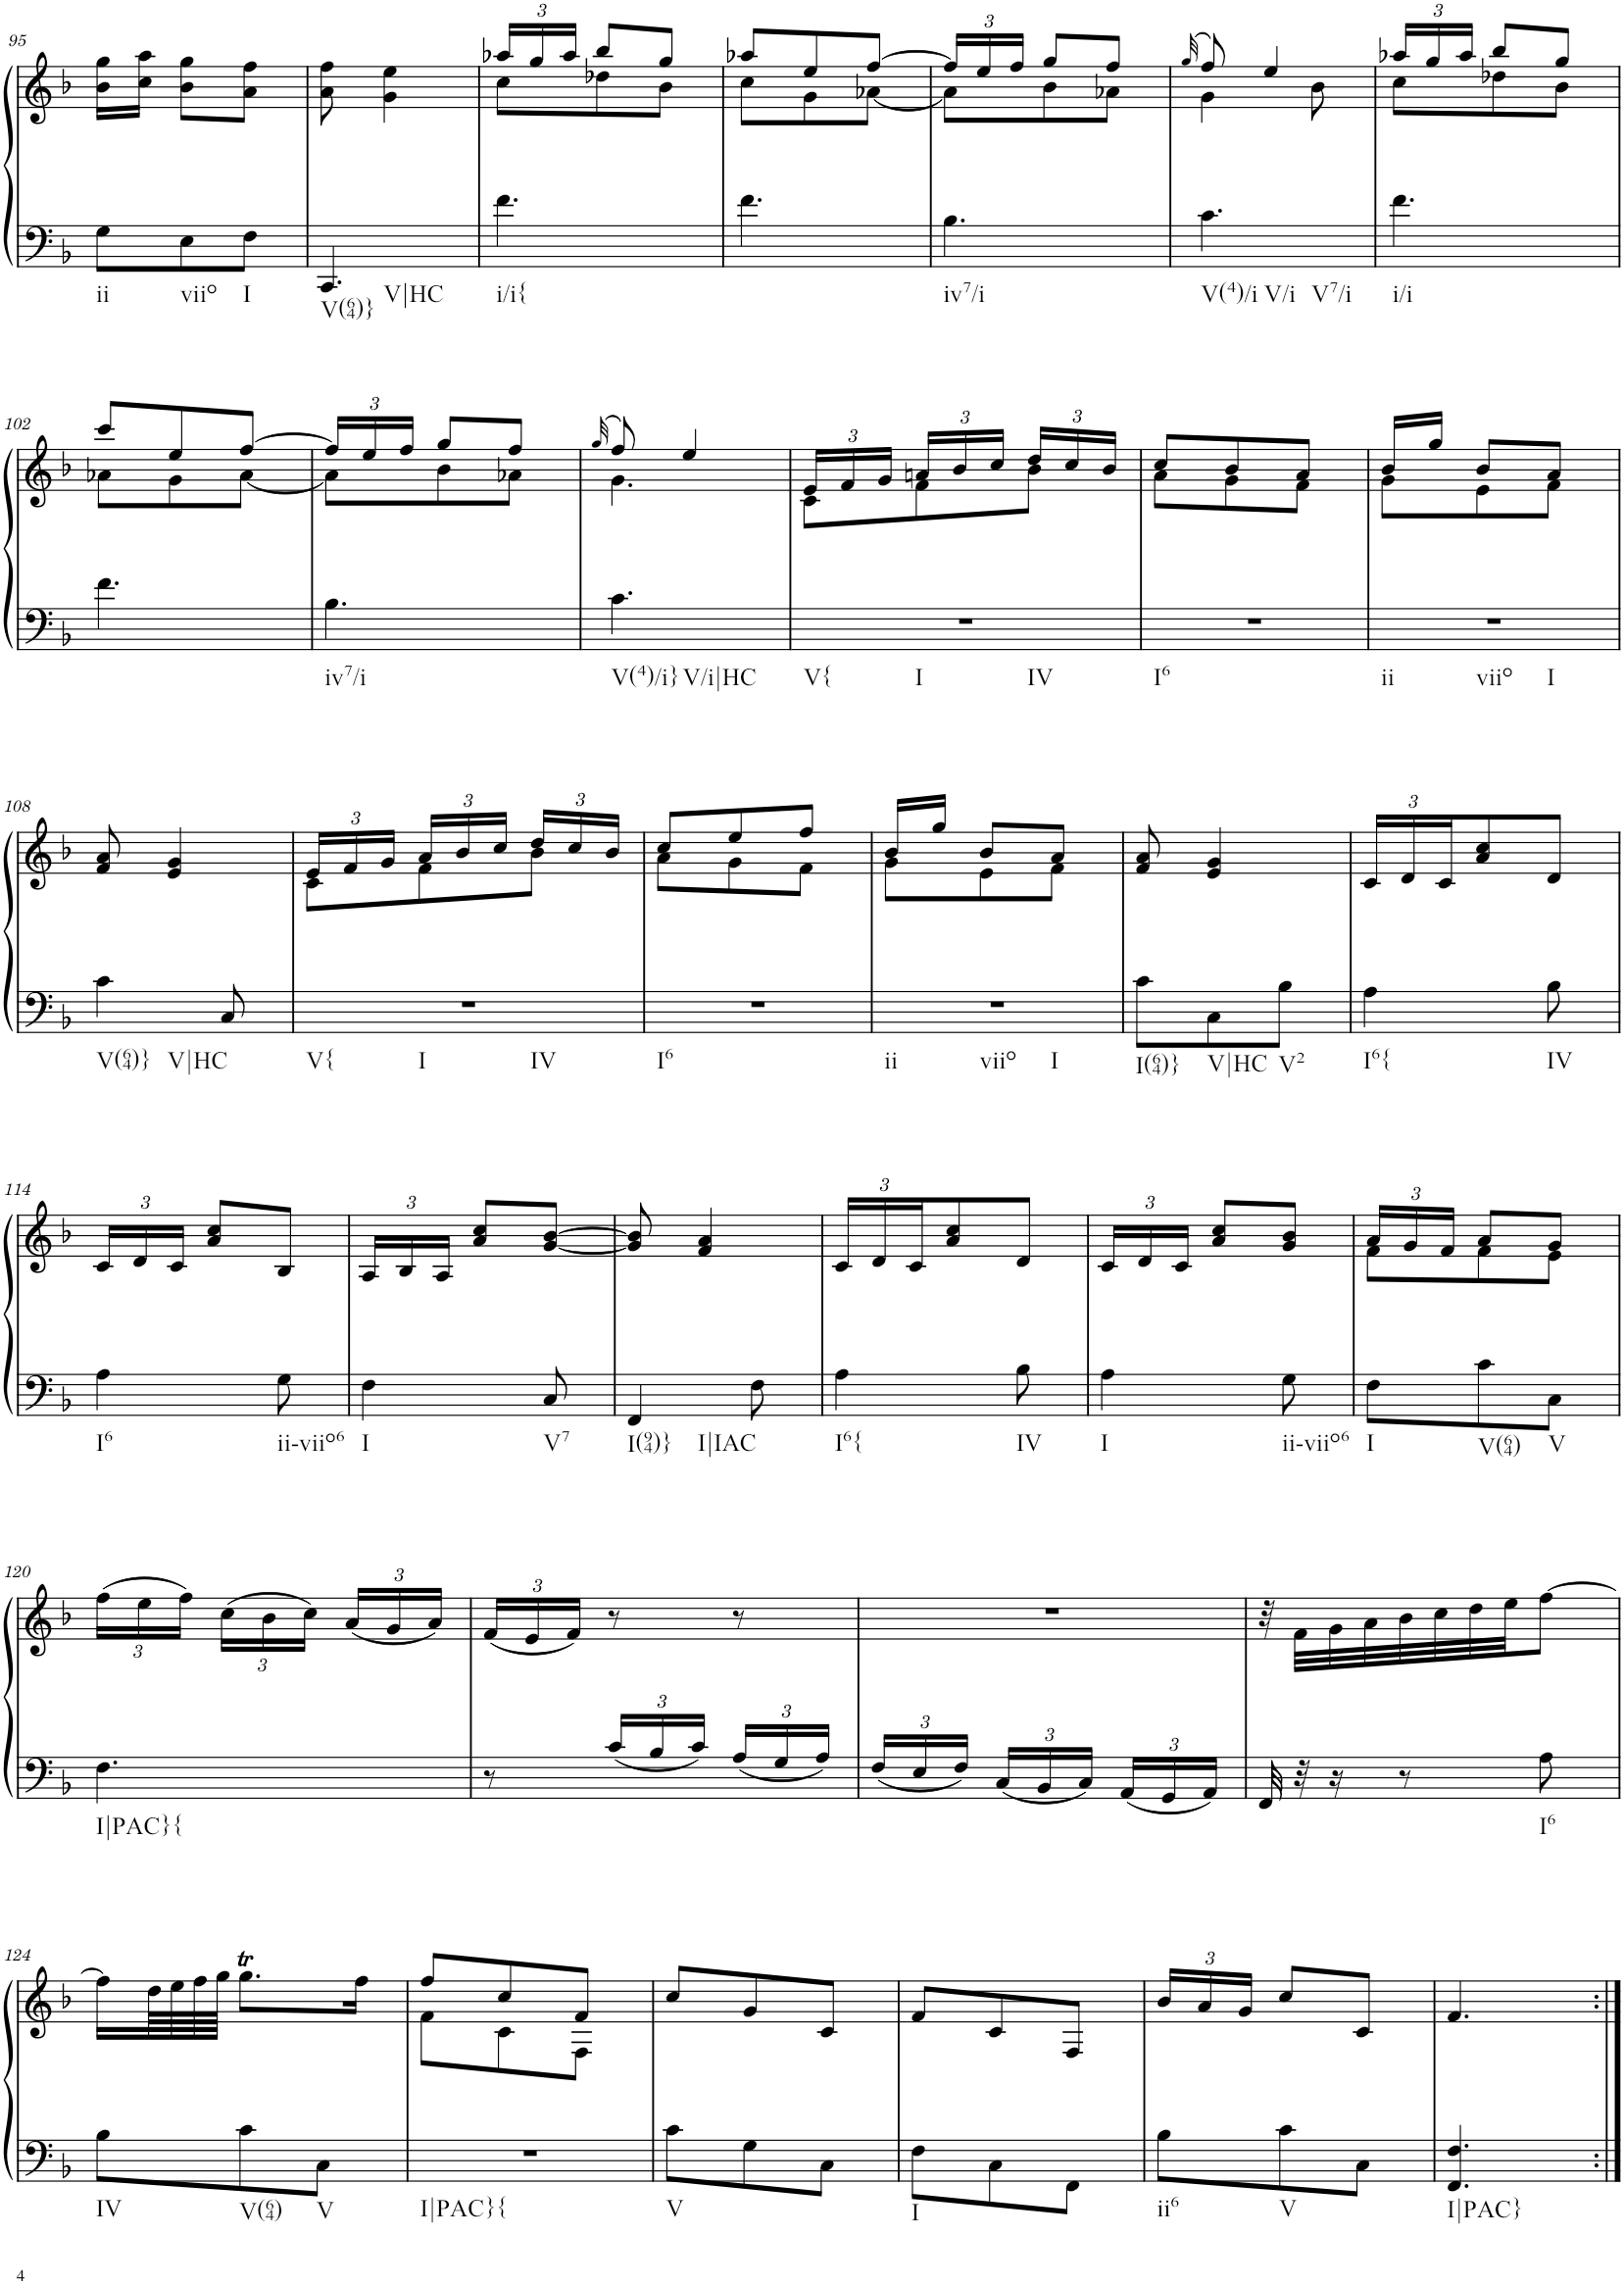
**kern	**kern
*part1	*part1
*staff2	*staff1
*I"Piano	*
*I'Pno.	*
!!LO:PB:g=z
*clefF4	*clefG2
*k[b-]	*k[b-]
*M3/8	*M3/8
=95	=95
!LO:TX:b:t=ii	!
8G\L	16b-\ 16gg\LL
.	16cc\ 16aa\JJ
!LO:TX:b:t=viio	!
8E\	8b-\ 8gg\L
!LO:TX:b:t=I	!
8F\J	8a\ 8ff\J
=96	=96
!LO:TX:b:t=V(64)}	!
!LO:TX:b:t=V|HC	!
4.CC/	8a\ 8ff\
.	4g\ 4ee\
=97	=97
*	*Xbrackettup
*	*^
!LO:TX:b:t=i/i{	!	!
4.f\	24aa-X/LL	8cc\L
.	24gg/	.
.	24aa-/JJ	.
.	8bb-/L	8dd-X\
.	8gg/J	8b-\J
=98	=98	=98
4.f\	8aa-X/L	8cc\L
.	8ee/	8g\
.	[8ff/J	[8a-X\J
=99	=99	=99
!LO:TX:b:t=iv7/i	!	!
4.B-\	24ff/LL]	8a-\L]
.	24ee/	.
.	24ff/JJ	.
.	8gg/L	8b-\
.	8ff/J	8a-X\J
=100	=100	=100
.	(32qgg/	.
!LO:TX:b:t=V(4)/i	!	!
!LO:TX:b:t=V/i	!	!
!LO:TX:b:t=V7/i	!	!
4.c\	8ff/)	4g\
.	4ee/	.
.	.	8b-\
=101	=101	=101
!LO:TX:b:t=i/i	!	!
4.f\	24aa-X/LL	8cc\L
.	24gg/	.
.	24aa-/JJ	.
.	8bb-/L	8dd-X\
.	8gg/J	8b-\J
!!LO:LB:g=z	!!
=102	=102	=102
4.f\	8ccc/L	8a-X\L
.	8ee/	8g\
.	[8ff/J	[8a-\J
=103	=103	=103
!LO:TX:b:t=iv7/i	!	!
4.B-\	24ff/LL]	8a-\L]
.	24ee/	.
.	24ff/JJ	.
.	8gg/L	8b-\
.	8ff/J	8a-X\J
=104	=104	=104
.	(32qgg/	.
!LO:TX:b:t=V(4)/i}	!	!
!LO:TX:b:t=V/i|HC	!	!
4.c\	8ff/)	4.g\
.	4ee/	.
=105	=105	=105
!LO:TX:b:t=V{	!	!
!LO:TX:b:t=I	!	!
!LO:TX:b:t=IV	!	!
4.r	24e/LL	8c\L
.	24f/	.
.	24g/JJ	.
.	24an/LL	8f\
.	24b-/	.
.	24cc/JJ	.
.	24dd/LL	8b-\J
.	24cc/	.
.	24b-/JJ	.
=106	=106	=106
!LO:TX:b:t=I6	!	!
4.r	8cc/L	8a\L
.	8b-/	8g\
.	8a/J	8f\J
=107	=107	=107
!LO:TX:b:t=ii	!	!
!LO:TX:b:t=viio	!	!
!LO:TX:b:t=I	!	!
4.r	16b-/LL	8g\L
.	16gg/JJ	.
.	8b-/L	8e\
.	8a/J	8f\J
!!LO:LB:g=z
=108	=108	=108
!LO:TX:b:t=V(64)}	!	!
!LO:TX:b:t=V|HC	!	!
*	*v	*v
4c\	8f/ 8a/
.	4e/ 4g/
8C/	.
=109	=109
*	*^
!LO:TX:b:t=V{	!	!
!LO:TX:b:t=I	!	!
!LO:TX:b:t=IV	!	!
4.r	24e/LL	8c\L
.	24f/	.
.	24g/JJ	.
.	24a/LL	8f\
.	24b-/	.
.	24cc/JJ	.
.	24dd/LL	8b-\J
.	24cc/	.
.	24b-/JJ	.
=110	=110	=110
!LO:TX:b:t=I6	!	!
4.r	8cc/L	8a\L
.	8ee/	8g\
.	8ff/J	8f\J
=111	=111	=111
!LO:TX:b:t=ii	!	!
!LO:TX:b:t=viio	!	!
!LO:TX:b:t=I	!	!
4.r	16b-/LL	8g\L
.	16gg/JJ	.
.	8b-/L	8e\
.	8a/J	8f\J
=112	=112	=112
!LO:TX:b:t=I(64)}	!	!
*	*v	*v
8c\L	8f/ 8a/
!LO:TX:b:t=V|HC	!
8C\	4e/ 4g/
!LO:TX:b:t=V2	!
8B-\J	.
=113	=113
!LO:TX:b:t=I6{	!
4A\	24c/LL
.	24d/
.	24c/J
.	8a/ 8cc/
!LO:TX:b:t=IV	!
8B-\	8d/J
!!LO:LB:g=z
=114	=114
!LO:TX:b:t=I6	!
4A\	24c/LL
.	24d/
.	24c/JJ
.	8a/ 8cc/L
!LO:TX:b:t=ii-viio6	!
8G\	8B-/J
=115	=115
!LO:TX:b:t=I	!
4F\	24A/LL
.	24B-/
.	24A/JJ
.	8a/ 8cc/L
!LO:TX:b:t=V7	!
8C/	[8g/ [8b-/J
=116	=116
!LO:TX:b:t=I(94)}	!
!LO:TX:b:t=I|IAC	!
4FF/	8g/] 8b-/]
.	4f/ 4a/
8F\	.
=117	=117
!LO:TX:b:t=I6{	!
4A\	24c/LL
.	24d/
.	24c/J
.	8a/ 8cc/
!LO:TX:b:t=IV	!
8B-\	8d/J
=118	=118
!LO:TX:b:t=I	!
4A\	24c/LL
.	24d/
.	24c/JJ
.	8a/ 8cc/L
!LO:TX:b:t=ii-viio6	!
8G\	8g/ 8b-/J
=119	=119
*	*^
!LO:TX:b:t=I	!	!
8F\L	24a/LL	8f\L
.	24g/	.
.	24f/JJ	.
!LO:TX:b:t=V(64)	!	!
8c\	8a/L	8f\
!LO:TX:b:t=V	!	!
8C\J	8g/J	8e\J
!!LO:LB:g=z
=120	=120	=120
!LO:TX:b:t=I|PAC}{	!	!
*	*v	*v
4.F\	(24ff\LL
.	24ee\
.	24ff\JJ)
.	(24cc\LL
.	24b-\
.	24cc\JJ)
.	(24a/LL
.	24g/
.	24a/JJ)
=121	=121
8r	(24f/LL
.	24e/
.	24f/JJ)
*Xbrackettup	*
24c/LL	8r
24B-/	.
24c/JJ	.
24A/LL	8r
24G/	.
24A/JJ	.
=122	=122
24F/LL	4.r
24E/	.
24F/JJ	.
24C/LL	.
24BB-/	.
24C/JJ	.
24AA/LL	.
24GG/	.
24AA/JJ	.
=123	=123
32FF/	32r
32r	32f\LLL
16r	32g\
.	32a\
8r	32b-\
.	32cc\
.	32dd\
.	32ee\JJ
!LO:TX:b:t=I6	!
8A\	[8ff\J
!!LO:LB:g=z
=124	=124
!LO:TX:b:t=IV	!
8B-\L	16ff\LL]
.	64dd\LL
.	64ee\
.	64ff\
.	64gg\JJJJ
!LO:TX:b:t=V(64)	!
8c\	8.ggT\L
!LO:TX:b:t=V	!
8C\J	.
.	16ff\Jk
=125	=125
*	*^
!LO:TX:b:t=I|PAC}{	!	!
4.r	8ff/L	8f\L
.	8cc/	8c\
.	8f/J	8F\J
=126	=126	=126
!LO:TX:b:t=V	!	!
*	*v	*v
8c\L	8cc/L
8G\	8g/
8C\J	8c/J
=127	=127
!LO:TX:b:t=I	!
8F\L	8f/L
8C\	8c/
8FF\J	8F/J
=128	=128
!LO:TX:b:t=ii6	!
8B-\L	24b-/LL
.	24a/
.	24g/JJ
!LO:TX:b:t=V	!
8c\	8cc/L
8C\J	8c/J
=129	=129
!LO:TX:b:t=I|PAC}	!
4.FF/ 4.F/	4.f/
=:|!	=:|!
*-	*-
